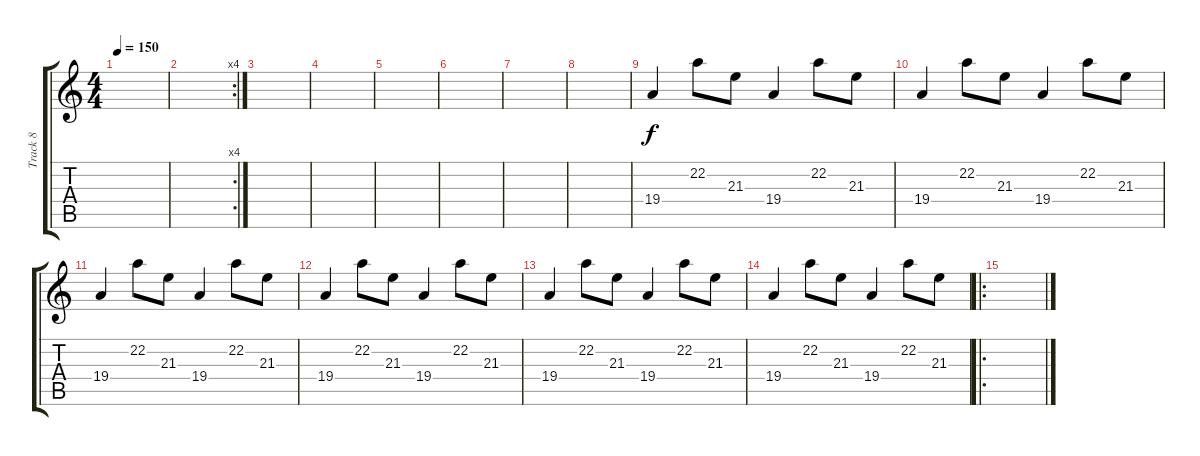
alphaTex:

\track ("Track 8" "Track 8") {instrument sitar}
\staff {score tabs}
\tuning (E4 B3 G3 D3 A2 E2) {hide}
\ts (4 4)
\tempo 150
\clef g2
\ks c
|
\rc 4
|
|
|
|
|
|
|
19.4.4 22.2.8 21.3.8 19.4.4 22.2.8 21.3.8 |
19.4.4 22.2.8 21.3.8 19.4.4 22.2.8 21.3.8 |
19.4.4 22.2.8 21.3.8 19.4.4 22.2.8 21.3.8 |
19.4.4 22.2.8 21.3.8 19.4.4 22.2.8 21.3.8 |
19.4.4 22.2.8 21.3.8 19.4.4 22.2.8 21.3.8 |
19.4.4 22.2.8 21.3.8 19.4.4 22.2.8 21.3.8 |
\ro
